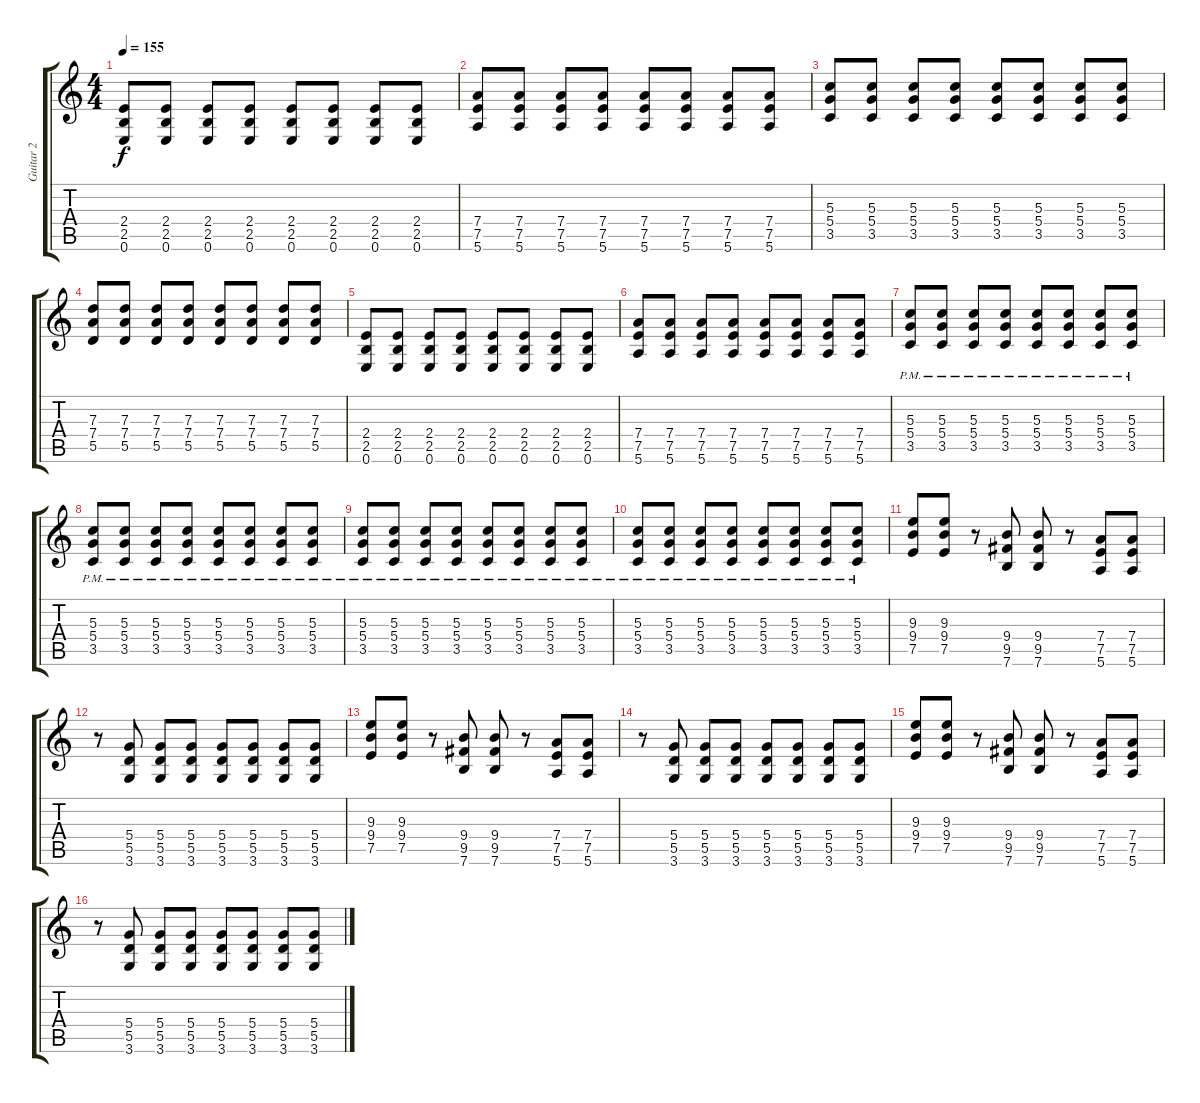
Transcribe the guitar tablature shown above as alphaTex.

\track ("Guitar 2" "Guitar 2") {instrument distortionguitar}
\staff {score tabs}
\tuning (E4 B3 G3 D3 A2 E2) {hide}
\ts (4 4)
\tempo 155
\clef g2
\ks c
(2.4 2.5 0.6).8{dy f instrument distortionguitar} (2.4 2.5 0.6).8 (2.4 2.5 0.6).8 (2.4 2.5 0.6).8 (2.4 2.5 0.6).8 (2.4 2.5 0.6).8 (2.4 2.5 0.6).8 (2.4 2.5 0.6).8 |
(7.4 7.5 5.6).8 (7.4 7.5 5.6).8 (7.4 7.5 5.6).8 (7.4 7.5 5.6).8 (7.4 7.5 5.6).8 (7.4 7.5 5.6).8 (7.4 7.5 5.6).8 (7.4 7.5 5.6).8 |
(5.3 5.4 3.5).8 (5.3 5.4 3.5).8 (5.3 5.4 3.5).8 (5.3 5.4 3.5).8 (5.3 5.4 3.5).8 (5.3 5.4 3.5).8 (5.3 5.4 3.5).8 (5.3 5.4 3.5).8 |
(7.3 7.4 5.5).8 (7.3 7.4 5.5).8 (7.3 7.4 5.5).8 (7.3 7.4 5.5).8 (7.3 7.4 5.5).8 (7.3 7.4 5.5).8 (7.3 7.4 5.5).8 (7.3 7.4 5.5).8 |
(2.4 2.5 0.6).8 (2.4 2.5 0.6).8 (2.4 2.5 0.6).8 (2.4 2.5 0.6).8 (2.4 2.5 0.6).8 (2.4 2.5 0.6).8 (2.4 2.5 0.6).8 (2.4 2.5 0.6).8 |
(7.4 7.5 5.6).8 (7.4 7.5 5.6).8 (7.4 7.5 5.6).8 (7.4 7.5 5.6).8 (7.4 7.5 5.6).8 (7.4 7.5 5.6).8 (7.4 7.5 5.6).8 (7.4 7.5 5.6).8 |
(5.3{pm} 5.4{pm} 3.5{pm}).8 (5.3{pm} 5.4{pm} 3.5{pm}).8 (5.3{pm} 5.4{pm} 3.5{pm}).8 (5.3{pm} 5.4{pm} 3.5{pm}).8 (5.3{pm} 5.4{pm} 3.5{pm}).8 (5.3{pm} 5.4{pm} 3.5{pm}).8 (5.3{pm} 5.4{pm} 3.5{pm}).8 (5.3{pm} 5.4{pm} 3.5{pm}).8 |
(5.3{pm} 5.4{pm} 3.5{pm}).8 (5.3{pm} 5.4{pm} 3.5{pm}).8 (5.3{pm} 5.4{pm} 3.5{pm}).8 (5.3{pm} 5.4{pm} 3.5{pm}).8 (5.3{pm} 5.4{pm} 3.5{pm}).8 (5.3{pm} 5.4{pm} 3.5{pm}).8 (5.3{pm} 5.4{pm} 3.5{pm}).8 (5.3{pm} 5.4{pm} 3.5{pm}).8 |
(5.3{pm} 5.4{pm} 3.5{pm}).8 (5.3{pm} 5.4{pm} 3.5{pm}).8 (5.3{pm} 5.4{pm} 3.5{pm}).8 (5.3{pm} 5.4{pm} 3.5{pm}).8 (5.3{pm} 5.4{pm} 3.5{pm}).8 (5.3{pm} 5.4{pm} 3.5{pm}).8 (5.3{pm} 5.4{pm} 3.5{pm}).8 (5.3{pm} 5.4{pm} 3.5{pm}).8 |
(5.3{pm} 5.4{pm} 3.5{pm}).8 (5.3{pm} 5.4{pm} 3.5{pm}).8 (5.3{pm} 5.4{pm} 3.5{pm}).8 (5.3{pm} 5.4{pm} 3.5{pm}).8 (5.3{pm} 5.4{pm} 3.5{pm}).8 (5.3{pm} 5.4{pm} 3.5{pm}).8 (5.3{pm} 5.4{pm} 3.5{pm}).8 (5.3{pm} 5.4{pm} 3.5{pm}).8 |
(9.3 9.4 7.5).8 (9.3 9.4 7.5).8 r.8 (9.4 9.5 7.6).8 (9.4 9.5 7.6).8 r.8 (7.4 7.5 5.6).8 (7.4 7.5 5.6).8 |
r.8 (5.4 5.5 3.6).8 (5.4 5.5 3.6).8 (5.4 5.5 3.6).8 (5.4 5.5 3.6).8 (5.4 5.5 3.6).8 (5.4 5.5 3.6).8 (5.4 5.5 3.6).8 |
(9.3 9.4 7.5).8 (9.3 9.4 7.5).8 r.8 (9.4 9.5 7.6).8 (9.4 9.5 7.6).8 r.8 (7.4 7.5 5.6).8 (7.4 7.5 5.6).8 |
r.8 (5.4 5.5 3.6).8 (5.4 5.5 3.6).8 (5.4 5.5 3.6).8 (5.4 5.5 3.6).8 (5.4 5.5 3.6).8 (5.4 5.5 3.6).8 (5.4 5.5 3.6).8 |
(9.3 9.4 7.5).8 (9.3 9.4 7.5).8 r.8 (9.4 9.5 7.6).8 (9.4 9.5 7.6).8 r.8 (7.4 7.5 5.6).8 (7.4 7.5 5.6).8 |
r.8 (5.4 5.5 3.6).8 (5.4 5.5 3.6).8 (5.4 5.5 3.6).8 (5.4 5.5 3.6).8 (5.4 5.5 3.6).8 (5.4 5.5 3.6).8 (5.4 5.5 3.6).8
